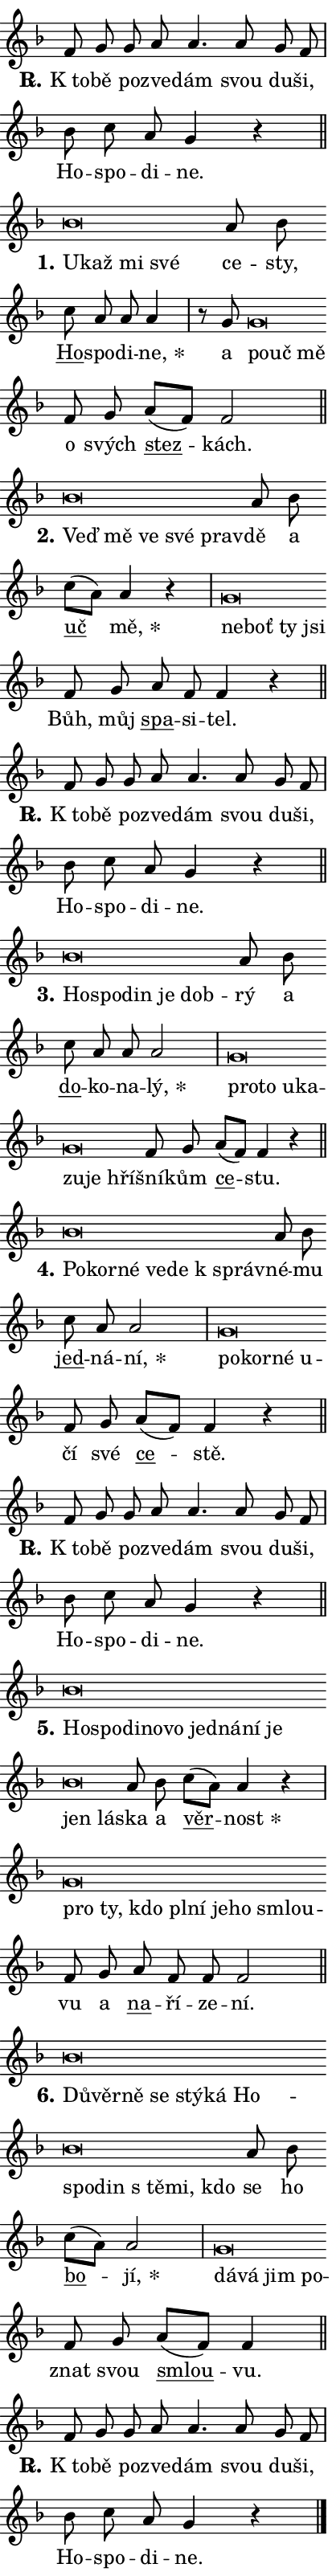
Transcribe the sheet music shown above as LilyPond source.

\version "2.24.0"
\header { tagline = "" }
\paper {
  indent = 0\cm
  top-margin = 0\cm
  right-margin = 0.13\cm % to fit lyric hyphens
  bottom-margin = 0\cm
  left-margin = 0\cm
  paper-width = 7\cm
  page-breaking = #ly:one-page-breaking
  system-system-spacing.basic-distance = #11
  score-system-spacing.basic-distance = #11
  ragged-last = ##f
}


%% Author: Thomas Morley
%% https://lists.gnu.org/archive/html/lilypond-user/2020-05/msg00002.html
#(define (line-position grob)
"Returns position of @var[grob} in current system:
   @code{'start}, if at first time-step
   @code{'end}, if at last time-step
   @code{'middle} otherwise
"
  (let* ((col (ly:item-get-column grob))
         (ln (ly:grob-object col 'left-neighbor))
         (rn (ly:grob-object col 'right-neighbor))
         (col-to-check-left (if (ly:grob? ln) ln col))
         (col-to-check-right (if (ly:grob? rn) rn col))
         (break-dir-left
           (and
             (ly:grob-property col-to-check-left 'non-musical #f)
             (ly:item-break-dir col-to-check-left)))
         (break-dir-right
           (and
             (ly:grob-property col-to-check-right 'non-musical #f)
             (ly:item-break-dir col-to-check-right))))
        (cond ((eqv? 1 break-dir-left) 'start)
              ((eqv? -1 break-dir-right) 'end)
              (else 'middle))))

#(define (tranparent-at-line-position vctor)
  (lambda (grob)
  "Relying on @code{line-position} select the relevant enry from @var{vctor}.
Used to determine transparency,"
    (case (line-position grob)
      ((end) (not (vector-ref vctor 0)))
      ((middle) (not (vector-ref vctor 1)))
      ((start) (not (vector-ref vctor 2))))))

noteHeadBreakVisibility =
#(define-music-function (break-visibility)(vector?)
"Makes @code{NoteHead}s transparent relying on @var{break-visibility}"
#{
  \override NoteHead.transparent =
    #(tranparent-at-line-position break-visibility)
#})

#(define delete-ledgers-for-transparent-note-heads
  (lambda (grob)
    "Reads whether a @code{NoteHead} is transparent.
If so this @code{NoteHead} is removed from @code{'note-heads} from
@var{grob}, which is supposed to be @code{LedgerLineSpanner}.
As a result ledgers are not printed for this @code{NoteHead}"
    (let* ((nhds-array (ly:grob-object grob 'note-heads))
           (nhds-list
             (if (ly:grob-array? nhds-array)
                 (ly:grob-array->list nhds-array)
                 '()))
           ;; Relies on the transparent-property being done before
           ;; Staff.LedgerLineSpanner.after-line-breaking is executed.
           ;; This is fragile ...
           (to-keep
             (remove
               (lambda (nhd)
                 (ly:grob-property nhd 'transparent #f))
               nhds-list)))
      ;; TODO find a better method to iterate over grob-arrays, similiar
      ;; to filter/remove etc for lists
      ;; For now rebuilt from scratch
      (set! (ly:grob-object grob 'note-heads)  '())
      (for-each
        (lambda (nhd)
          (ly:pointer-group-interface::add-grob grob 'note-heads nhd))
        to-keep))))

squashNotes = {
  \override NoteHead.X-extent = #'(-0.2 . 0.2)
  \override NoteHead.Y-extent = #'(-0.75 . 0)
  \override NoteHead.stencil =
    #(lambda (grob)
       (let ((pos (ly:grob-property grob 'staff-position)))
         (begin
           (if (< pos -7) (display "ERROR: Lower brevis then expected\n") (display "OK: Expected brevis position\n"))
           (if (<= pos -6) ly:text-interface::print ly:note-head::print))))
}
unSquashNotes = {
  \revert NoteHead.X-extent
  \revert NoteHead.Y-extent
  \revert NoteHead.stencil
}

hideNotes = \noteHeadBreakVisibility #begin-of-line-visible
unHideNotes = \noteHeadBreakVisibility #all-visible

% work-around for resetting accidentals
% https://lilypond.org/doc/v2.23/Documentation/notation/displaying-rhythms#unmetered-music
cadenzaMeasure = {
  \cadenzaOff
  \partial 1024 s1024
  \cadenzaOn
}

#(define-markup-command (accent layout props text) (markup?)
  "Underline accented syllable"
  (interpret-markup layout props
    #{\markup \override #'(offset . 4.3) \underline { #text }#}))

responsum = \markup \concat {
  "R" \hspace #-1.05 \path #0.1 #'((moveto 0 0.07) (lineto 0.9 0.8)) \hspace #0.05 "."
}

spaceSize = #0.6828661417322834 % exact space size for TeX Gyre Schola

\layout {
  \context {
    \Staff
    \remove "Time_signature_engraver"
    \override LedgerLineSpanner.after-line-breaking = #delete-ledgers-for-transparent-note-heads
  }
  \context {
    \Lyrics {
      \override LyricSpace.minimum-distance = \spaceSize
      \override LyricText.font-name = #"TeX Gyre Schola"
      \override LyricText.font-size = 1
      \override StanzaNumber.font-name = #"TeX Gyre Schola Bold"
      \override StanzaNumber.font-size = 1
    }
  }
  \context {
    \Score 
    \override NoteHead.text =
      #(lambda (grob) 
        (let ((pos (ly:grob-property grob 'staff-position)))
          #{\markup {
            \combine
              \halign #-0.55 \raise #(if (= pos -6) 0 0.5) \override #'(thickness . 2) \draw-line #'(3.2 . 0)
              \musicglyph "noteheads.sM1"
          }#}))
  }
}

% magnetic-lyrics.ily
%
%   written by
%     Jean Abou Samra <jean@abou-samra.fr>
%     Werner Lemberg <wl@gnu.org>
%
%   adapted by
%     Jiri Hon <jiri.hon@gmail.com>
%
% Version 2022-Apr-15

% https://www.mail-archive.com/lilypond-user@gnu.org/msg149350.html

#(define (Left_hyphen_pointer_engraver context)
   "Collect syllable-hyphen-syllable occurrences in lyrics and store
them in properties.  This engraver only looks to the left.  For
example, if the lyrics input is @code{foo -- bar}, it does the
following.

@itemize @bullet
@item
Set the @code{text} property of the @code{LyricHyphen} grob between
@q{foo} and @q{bar} to @code{foo}.

@item
Set the @code{left-hyphen} property of the @code{LyricText} grob with
text @q{foo} to the @code{LyricHyphen} grob between @q{foo} and
@q{bar}.
@end itemize

Use this auxiliary engraver in combination with the
@code{lyric-@/text::@/apply-@/magnetic-@/offset!} hook."
   (let ((hyphen #f)
         (text #f))
     (make-engraver
      (acknowledgers
       ((lyric-syllable-interface engraver grob source-engraver)
        (set! text grob)))
      (end-acknowledgers
       ((lyric-hyphen-interface engraver grob source-engraver)
        ;(when (not (grob::has-interface grob 'lyric-space-interface))
          (set! hyphen grob)));)
      ((stop-translation-timestep engraver)
       (when (and text hyphen)
         (ly:grob-set-object! text 'left-hyphen hyphen))
       (set! text #f)
       (set! hyphen #f)))))

#(define (lyric-text::apply-magnetic-offset! grob)
   "If the space between two syllables is less than the value in
property @code{LyricText@/.details@/.squash-threshold}, move the right
syllable to the left so that it gets concatenated with the left
syllable.

Use this function as a hook for
@code{LyricText@/.after-@/line-@/breaking} if the
@code{Left_@/hyphen_@/pointer_@/engraver} is active."
   (let ((hyphen (ly:grob-object grob 'left-hyphen #f)))
     (when hyphen
       (let ((left-text (ly:spanner-bound hyphen LEFT)))
         (when (grob::has-interface left-text 'lyric-syllable-interface)
           (let* ((common (ly:grob-common-refpoint grob left-text X))
                  (this-x-ext (ly:grob-extent grob common X))
                  (left-x-ext
                   (begin
                     ;; Trigger magnetism for left-text.
                     (ly:grob-property left-text 'after-line-breaking)
                     (ly:grob-extent left-text common X)))
                  ;; `delta` is the gap width between two syllables.
                  (delta (- (interval-start this-x-ext)
                            (interval-end left-x-ext)))
                  (details (ly:grob-property grob 'details))
                  (threshold (assoc-get 'squash-threshold details 0.2)))
             (when (< delta threshold)
               (let* (;; We have to manipulate the input text so that
                      ;; ligatures crossing syllable boundaries are not
                      ;; disabled.  For languages based on the Latin
                      ;; script this is essentially a beautification.
                      ;; However, for non-Western scripts it can be a
                      ;; necessity.
                      (lt (ly:grob-property left-text 'text))
                      (rt (ly:grob-property grob 'text))
                      (is-space (grob::has-interface hyphen 'lyric-space-interface))
                      (space (if is-space " " ""))
                      (extra-delta (if is-space spaceSize 0))
                      ;; Append new syllable.
                      (ltrt-space (if (and (string? lt) (string? rt))
                                (string-append lt space rt)
                                (make-concat-markup (list lt space rt))))
                      ;; Right-align `ltrt` to the right side.
                      (ltrt-space-markup (grob-interpret-markup
                               grob
                               (make-translate-markup
                                (cons (interval-length this-x-ext) 0)
                                (make-right-align-markup ltrt-space)))))
                 (begin
                   ;; Don't print `left-text`.
                   (ly:grob-set-property! left-text 'stencil #f)
                   ;; Set text and stencil (which holds all collected
                   ;; syllables so far) and shift it to the left.
                   (ly:grob-set-property! grob 'text ltrt-space)
                   (ly:grob-set-property! grob 'stencil ltrt-space-markup)
                   (ly:grob-translate-axis! grob (- (- delta extra-delta)) X))))))))))


#(define (lyric-hyphen::displace-bounds-first grob)
   ;; Make very sure this callback isn't triggered too early.
   (let ((left (ly:spanner-bound grob LEFT))
         (right (ly:spanner-bound grob RIGHT)))
     (ly:grob-property left 'after-line-breaking)
     (ly:grob-property right 'after-line-breaking)
     (ly:lyric-hyphen::print grob)))

squashThreshold = #0.4

\layout {
  \context {
    \Lyrics
    \consists #Left_hyphen_pointer_engraver
    \override LyricText.after-line-breaking =
      #lyric-text::apply-magnetic-offset!
    \override LyricHyphen.stencil = #lyric-hyphen::displace-bounds-first
    \override LyricText.details.squash-threshold = \squashThreshold
    \override LyricHyphen.minimum-distance = 0
    \override LyricHyphen.minimum-length = \squashThreshold
  }
}

squashText = \override LyricText.details.squash-threshold = 9999
unSquashText = \override LyricText.details.squash-threshold = \squashThreshold

leftText = \override LyricText.self-alignment-X = #LEFT
unLeftText = \revert LyricText.self-alignment-X

starOffset = #(lambda (grob) 
                (let ((x_offset (ly:self-alignment-interface::aligned-on-x-parent grob)))
                  (if (= x_offset 0) 0 (+ x_offset 1.2))))

star = #(define-music-function (syllable)(string?)
"Append star separator at the end of a syllable"
#{
  \once \override LyricText.X-offset = #starOffset
  \lyricmode { \markup {
    #syllable
    \override #'((font-name . "TeX Gyre Schola Bold")) \hspace #0.2 \lower #0.65 \larger "*"
  } }
#})

starAccent = #(define-music-function (syllable)(string?)
"Append star separator at the end of a syllable and make accent"
#{
  \once \override LyricText.X-offset = #starOffset
  \lyricmode { \markup {
    \accent #syllable
    \override #'((font-name . "TeX Gyre Schola Bold")) \hspace #0.2 \lower #0.65 \larger "*"
  } }
#})

breath = #(define-music-function (syllable)(string?)
"Append breathing indicator at the end of a syllable"
#{
  \lyricmode { \markup { #syllable "+" } }
#})

optionalBreath = #(define-music-function (syllable)(string?)
"Append optional breathing indicator at the end of a syllable"
#{
  \lyricmode { \markup { #syllable "(+)" } }
#})


\score {
    <<
        \new Voice = "melody" { \cadenzaOn \key f \major \relative { f'8 g g a a4. a8 g f \cadenzaMeasure \bar "|" bes c a g4 r \cadenzaMeasure \bar "||" \break } }
        \new Lyrics \lyricsto "melody" { \lyricmode { \set stanza = \responsum
"K to" -- bě po -- zve -- dám svou du -- ši, Ho -- spo -- di -- ne. } }
    >>
    \layout {}
}

\score {
    <<
        \new Voice = "melody" { \cadenzaOn \key f \major \relative { \squashNotes bes'\breve*1/16 \hideNotes \breve*1/16 \bar "" \breve*1/16 \breve*1/16 \bar "" \unHideNotes \unSquashNotes a8 bes \bar "" c a a a4 \cadenzaMeasure \bar "|" r8 g \squashNotes g\breve*1/16 \hideNotes \breve*1/16 \breve*1/16 \bar "" \unHideNotes \unSquashNotes f8 g \bar "" a[( f)] f2 \cadenzaMeasure \bar "||" \break } }
        \new Lyrics \lyricsto "melody" { \lyricmode { \set stanza = "1."
\leftText U -- \squashText kaž mi své \unLeftText \unSquashText ce -- sty, \markup \accent Ho -- spo -- di -- \star ne, a \leftText po -- \squashText uč mě \unLeftText \unSquashText o svých \markup \accent stez -- kách. } }
    >>
    \layout {}
}

\score {
    <<
        \new Voice = "melody" { \cadenzaOn \key f \major \relative { \squashNotes bes'\breve*1/16 \hideNotes \breve*1/16 \bar "" \breve*1/16 \bar "" \breve*1/16 \breve*1/16 \bar "" \unHideNotes \unSquashNotes a8 bes \bar "" c[( a)] a4 r \cadenzaMeasure \bar "|" \squashNotes g\breve*1/16 \hideNotes \breve*1/16 \bar "" \breve*1/16 \breve*1/16 \bar "" \unHideNotes \unSquashNotes f8 g \bar "" a f f4 r \cadenzaMeasure \bar "||" \break } }
        \new Lyrics \lyricsto "melody" { \lyricmode { \set stanza = "2."
\leftText Veď \squashText mě ve své prav -- \unLeftText \unSquashText dě a \markup \accent uč \star mě, \leftText ne -- \squashText boť ty jsi \unLeftText \unSquashText Bůh, můj \markup \accent spa -- si -- tel. } }
    >>
    \layout {}
}

\score {
    <<
        \new Voice = "melody" { \cadenzaOn \key f \major \relative { f'8 g g a a4. a8 g f \cadenzaMeasure \bar "|" bes c a g4 r \cadenzaMeasure \bar "||" \break } }
        \new Lyrics \lyricsto "melody" { \lyricmode { \set stanza = \responsum
"K to" -- bě po -- zve -- dám svou du -- ši, Ho -- spo -- di -- ne. } }
    >>
    \layout {}
}

\score {
    <<
        \new Voice = "melody" { \cadenzaOn \key f \major \relative { \squashNotes bes'\breve*1/16 \hideNotes \breve*1/16 \bar "" \breve*1/16 \bar "" \breve*1/16 \breve*1/16 \bar "" \unHideNotes \unSquashNotes a8 bes \bar "" c a a a2 \cadenzaMeasure \bar "|" \squashNotes g\breve*1/16 \hideNotes \breve*1/16 \bar "" \breve*1/16 \bar "" \breve*1/16 \bar "" \breve*1/16 \bar "" \breve*1/16 \breve*1/16 \bar "" \unHideNotes \unSquashNotes f8 g \bar "" a[( f)] f4 r \cadenzaMeasure \bar "||" \break } }
        \new Lyrics \lyricsto "melody" { \lyricmode { \set stanza = "3."
\leftText Ho -- \squashText spo -- din je dob -- \unLeftText \unSquashText rý a \markup \accent do -- ko -- na -- \star lý, \leftText pro -- \squashText to u -- ka -- zu -- je hří -- \unLeftText \unSquashText šní -- kům \markup \accent ce -- stu. } }
    >>
    \layout {}
}

\score {
    <<
        \new Voice = "melody" { \cadenzaOn \key f \major \relative { \squashNotes bes'\breve*1/16 \hideNotes \breve*1/16 \bar "" \breve*1/16 \bar "" \breve*1/16 \bar "" \breve*1/16 \breve*1/16 \bar "" \unHideNotes \unSquashNotes a8 bes \bar "" c a a2 \cadenzaMeasure \bar "|" \squashNotes g\breve*1/16 \hideNotes \breve*1/16 \bar "" \breve*1/16 \breve*1/16 \bar "" \unHideNotes \unSquashNotes f8 g \bar "" a[( f)] f4 r \cadenzaMeasure \bar "||" \break } }
        \new Lyrics \lyricsto "melody" { \lyricmode { \set stanza = "4."
\leftText Po -- \squashText kor -- né ve -- de "k správ" -- \unLeftText \unSquashText né -- mu \markup \accent jed -- ná -- \star ní, \leftText po -- \squashText kor -- né u -- \unLeftText \unSquashText čí své \markup \accent ce -- stě. } }
    >>
    \layout {}
}

\score {
    <<
        \new Voice = "melody" { \cadenzaOn \key f \major \relative { f'8 g g a a4. a8 g f \cadenzaMeasure \bar "|" bes c a g4 r \cadenzaMeasure \bar "||" \break } }
        \new Lyrics \lyricsto "melody" { \lyricmode { \set stanza = \responsum
"K to" -- bě po -- zve -- dám svou du -- ši, Ho -- spo -- di -- ne. } }
    >>
    \layout {}
}

\score {
    <<
        \new Voice = "melody" { \cadenzaOn \key f \major \relative { \squashNotes bes'\breve*1/16 \hideNotes \breve*1/16 \bar "" \breve*1/16 \bar "" \breve*1/16 \bar "" \breve*1/16 \bar "" \breve*1/16 \bar "" \breve*1/16 \bar "" \breve*1/16 \bar "" \breve*1/16 \bar "" \breve*1/16 \breve*1/16 \bar "" \unHideNotes \unSquashNotes a8 bes \bar "" c[( a)] a4 r \cadenzaMeasure \bar "|" \squashNotes g\breve*1/16 \hideNotes \breve*1/16 \bar "" \breve*1/16 \bar "" \breve*1/16 \bar "" \breve*1/16 \bar "" \breve*1/16 \bar "" \breve*1/16 \breve*1/16 \bar "" \unHideNotes \unSquashNotes f8 g \bar "" a f f f2 \cadenzaMeasure \bar "||" \break } }
        \new Lyrics \lyricsto "melody" { \lyricmode { \set stanza = "5."
\leftText Ho -- \squashText spo -- di -- no -- vo jed -- ná -- ní je jen lá -- \unLeftText \unSquashText ska a \markup \accent věr -- \star nost \leftText pro \squashText ty, kdo pl -- ní je -- ho smlou -- \unLeftText \unSquashText vu a \markup \accent na -- ří -- ze -- ní. } }
    >>
    \layout {}
}

\score {
    <<
        \new Voice = "melody" { \cadenzaOn \key f \major \relative { \squashNotes bes'\breve*1/16 \hideNotes \breve*1/16 \bar "" \breve*1/16 \bar "" \breve*1/16 \bar "" \breve*1/16 \bar "" \breve*1/16 \bar "" \breve*1/16 \bar "" \breve*1/16 \bar "" \breve*1/16 \bar "" \breve*1/16 \bar "" \breve*1/16 \breve*1/16 \bar "" \unHideNotes \unSquashNotes a8 bes \bar "" c[( a)] a2 \cadenzaMeasure \bar "|" \squashNotes g\breve*1/16 \hideNotes \breve*1/16 \bar "" \breve*1/16 \breve*1/16 \bar "" \unHideNotes \unSquashNotes f8 g \bar "" a[( f)] f4 \cadenzaMeasure \bar "||" \break } }
        \new Lyrics \lyricsto "melody" { \lyricmode { \set stanza = "6."
\leftText Dů -- \squashText věr -- ně se stý -- ká Ho -- spo -- din "s tě" -- mi, kdo \unLeftText \unSquashText se ho \markup \accent bo -- \star jí, \leftText dá -- \squashText vá jim po -- \unLeftText \unSquashText znat svou \markup \accent smlou -- vu. } }
    >>
    \layout {}
}

\score {
    <<
        \new Voice = "melody" { \cadenzaOn \key f \major \relative { f'8 g g a a4. a8 g f \cadenzaMeasure \bar "|" bes c a g4 r \cadenzaMeasure \bar "||" \break } \bar "|." }
        \new Lyrics \lyricsto "melody" { \lyricmode { \set stanza = \responsum
"K to" -- bě po -- zve -- dám svou du -- ši, Ho -- spo -- di -- ne. } }
    >>
    \layout {}
}
